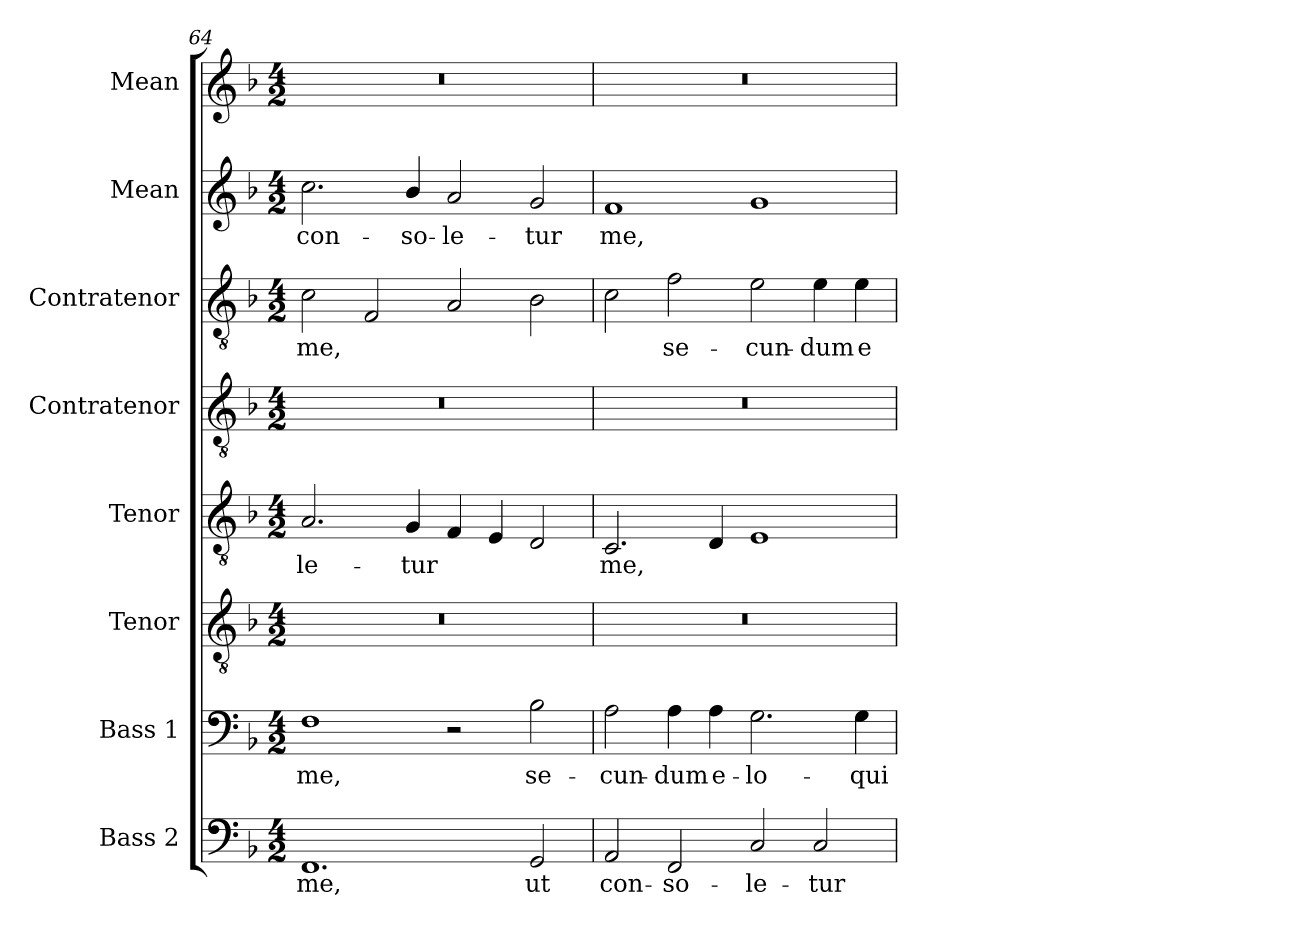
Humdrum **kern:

**kern	**text	**kern	**text	**kern	**kern	**text	**kern	**kern	**text	**kern	**text	**kern
*part8	*part8	*part7	*part7	*part6	*part5	*part5	*part4	*part3	*part3	*part2	*part2	*part1
*staff8	*staff8	*staff7	*staff7	*staff6	*staff5	*staff5	*staff4	*staff3	*staff3	*staff2	*staff2	*staff1
*I"Bass 2	*	*I"Bass 1	*	*I"Tenor	*I"Tenor	*	*I"Contratenor	*I"Contratenor	*	*I"Mean	*	*I"Mean
*I'B2.	*	*I'B1.	*	*I'T.	*I'T.	*	*I'Ct.	*I'Ct.	*	*I'M.	*	*I'M.
*clefF4	*	*clefF4	*	*clefGv2	*clefGv2	*	*clefGv2	*clefGv2	*	*clefG2	*	*clefG2
*	*	*	*	*ITrd7c12	*ITrd7c12	*	*ITrd7c12	*ITrd7c12	*	*	*	*
*k[b-]	*	*k[b-]	*	*k[b-]	*k[b-]	*	*k[b-]	*k[b-]	*	*k[b-]	*	*k[b-]
*F:	*	*F:	*	*F:	*F:	*	*F:	*F:	*	*F:	*	*F:
*M4/2	*	*M4/2	*	*M4/2	*M4/2	*	*M4/2	*M4/2	*	*M4/2	*	*M4/2
=64	=64	=64	=64	=64	=64	=64	=64	=64	=64	=64	=64	=64
!	!LO:LY:b:color=#000000	!	!	!	!	!	!	!	!	!	!	!
!	!	!	!LO:LY:b:color=#000000	!LO:N:vis=1	!	!	!	!	!	!	!	!
!	!	!	!	!	!	!LO:LY:b:color=#000000	!LO:N:vis=1	!	!	!	!	!
!	!	!	!	!	!	!	!	!	!LO:LY:b:color=#000000	!	!	!
!	!	!	!	!	!	!	!	!	!	!	!LO:LY:b:color=#000000	!LO:N:vis=1
1.FFi	me,	1Fi	me,	0r	2.AAi/	-le-	0r	2Ci\	me,	2.cci\	con-	0r
.	.	.	.	.	.	.	.	2FFi/	.	.	.	.
!	!	!	!	!	!	!LO:LY:b:color=#000000	!	!	!	!	!	!
!	!	!	!	!	!	!	!	!	!	!	!LO:LY:b:color=#000000	!
.	.	.	.	.	4GGi/	-tur	.	.	.	4b-i/	-so-	.
!	!	!	!	!	!	!	!	!	!	!	!LO:LY:b:color=#000000	!
.	.	2r	.	.	4FFi/	.	.	2AAi/	.	2ai/	-le-	.
.	.	.	.	.	4EEi/	.	.	.	.	.	.	.
!	!LO:LY:b:color=#000000	!	!	!	!	!	!	!	!	!	!	!
!	!	!	!LO:LY:b:color=#000000	!	!	!	!	!	!	!	!	!
!	!	!	!	!	!	!	!	!	!	!	!LO:LY:b:color=#000000	!
2GGi/	ut	2B-i\	se-	.	2DDi/	.	.	2BB-i\	.	2gi/	-tur	.
=65	=65	=65	=65	=65	=65	=65	=65	=65	=65	=65	=65	=65
!	!LO:LY:b:color=#000000	!	!	!	!	!	!	!	!	!	!	!
!	!	!	!LO:LY:b:color=#000000	!LO:N:vis=1	!	!	!	!	!	!	!	!
!	!	!	!	!	!	!LO:LY:b:color=#000000	!LO:N:vis=1	!	!	!	!	!
!	!	!	!	!	!	!	!	!	!	!	!LO:LY:b:color=#000000	!LO:N:vis=1
2AAi/	con-	2Ai\	-cun-	0r	2.CCi/	me,	0r	2Ci\	.	1fi	me,	0r
!	!LO:LY:b:color=#000000	!	!	!	!	!	!	!	!	!	!	!
!	!	!	!LO:LY:b:color=#000000	!	!	!	!	!	!	!	!	!
!	!	!	!	!	!	!	!	!	!LO:LY:b:color=#000000	!	!	!
2FFi/	-so-	4Ai\	-dum	.	.	.	.	2Fi\	se-	.	.	.
!	!	!	!LO:LY:b:color=#000000	!	!	!	!	!	!	!	!	!
.	.	4Ai\	e-	.	4DDi/	.	.	.	.	.	.	.
!	!LO:LY:b:color=#000000	!	!	!	!	!	!	!	!	!	!	!
!	!	!	!LO:LY:b:color=#000000	!	!	!	!	!	!	!	!	!
!	!	!	!	!	!	!	!	!	!LO:LY:b:color=#000000	!	!	!
2Ci/	-le-	2.Gi\	-lo-	.	1EEi	.	.	2Ei\	-cun-	1gi	.	.
!	!LO:LY:b:color=#000000	!	!	!	!	!	!	!	!	!	!	!
!	!	!	!	!	!	!	!	!	!LO:LY:b:color=#000000	!	!	!
2Ci/	-tur	.	.	.	.	.	.	4Ei\	-dum	.	.	.
!	!	!	!LO:LY:b:color=#000000	!	!	!	!	!	!	!	!	!
!	!	!	!	!	!	!	!	!	!LO:LY:b:color=#000000	!	!	!
.	.	4Gi\	-qui-	.	.	.	.	4Ei\	e-	.	.	.
=	=	=	=	=	=	=	=	=	=	=	=	=
*-	*-	*-	*-	*-	*-	*-	*-	*-	*-	*-	*-	*-
